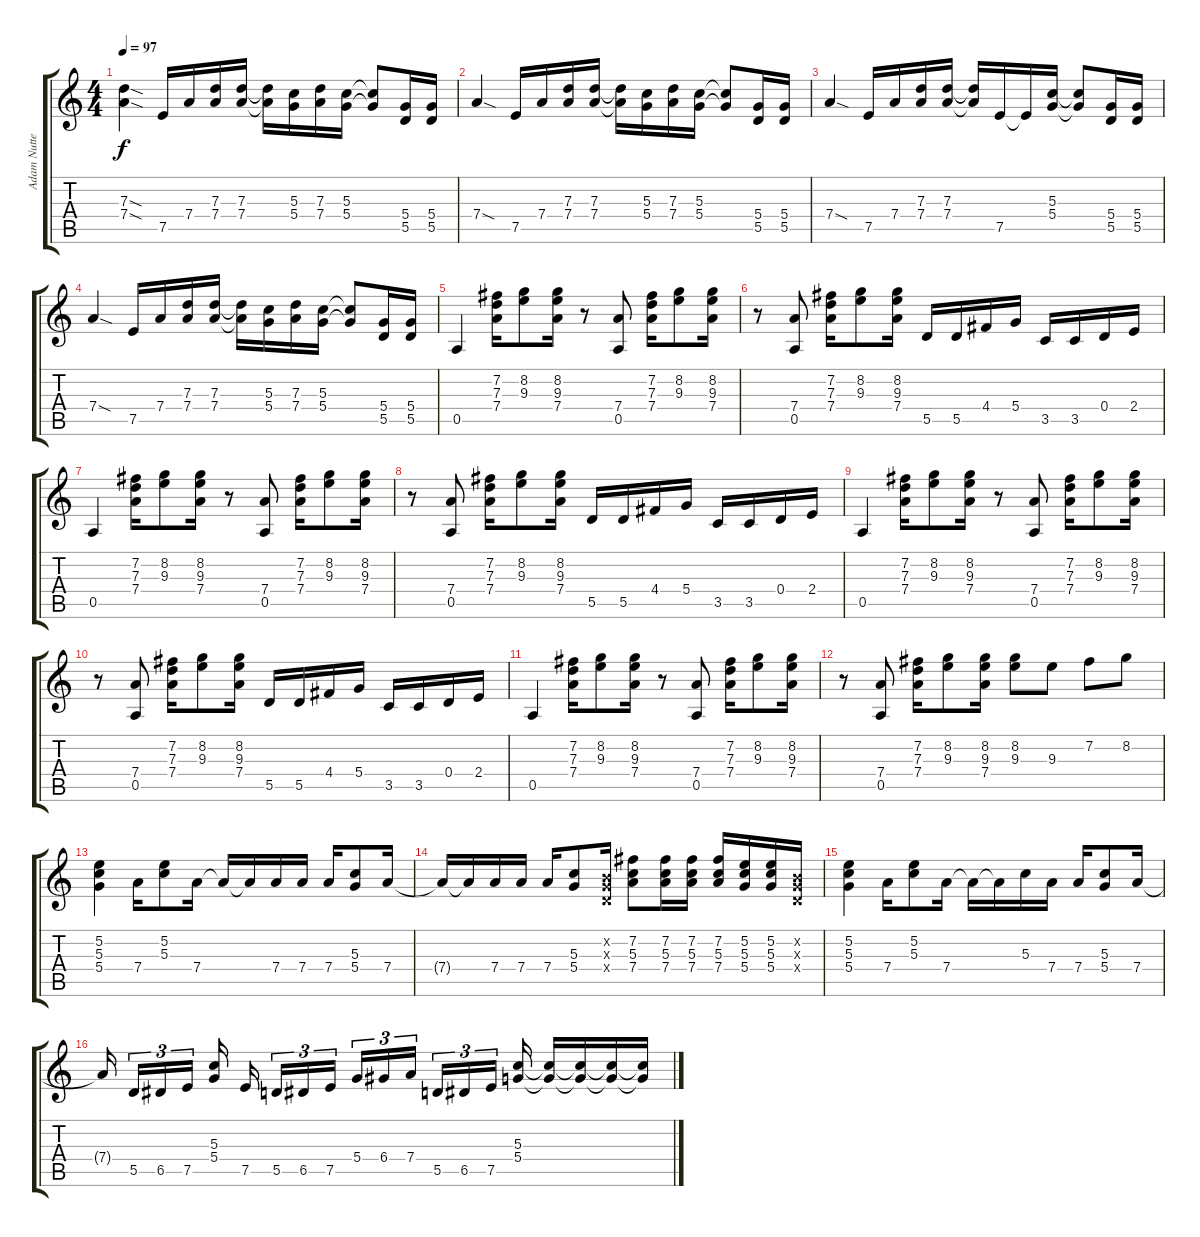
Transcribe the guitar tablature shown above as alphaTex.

\track ("Adam Nutter" "Adam Nutte") {instrument distortionguitar}
\staff {score tabs}
\tuning (E4 B3 G3 D3 A2 E2) {hide}
\ts (4 4)
\tempo 97
\clef g2
\ks c
(7.3{sod} 7.4{sod}).4{dy f} 7.5.16 7.4.16 (7.3 7.4).16 (7.3 7.4).16 (7.3{t} 7.4{t}).16 (5.3 5.4).16 (7.3 7.4).16 (5.3 5.4).16 (5.3{t} 5.4{t}).8 (5.4 5.5).16 (5.4 5.5).16 |
7.4{sod}.4 7.5.16 7.4.16 (7.3 7.4).16 (7.3 7.4).16 (7.3{t} 7.4{t}).16 (5.3 5.4).16 (7.3 7.4).16 (5.3 5.4).16 (5.3{t} 5.4{t}).8 (5.4 5.5).16 (5.4 5.5).16 |
7.4{sod}.4 7.5.16 7.4.16 (7.3 7.4).16 (7.3 7.4).16 (7.3{t} 7.4{t}).16 7.5.16 7.5{t}.16 (5.3 5.4).16 (5.3{t} 5.4{t}).8 (5.4 5.5).16 (5.4 5.5).16 |
7.4{sod}.4 7.5.16 7.4.16 (7.3 7.4).16 (7.3 7.4).16 (7.3{t} 7.4{t}).16 (5.3 5.4).16 (7.3 7.4).16 (5.3 5.4).16 (5.3{t} 5.4{t}).8 (5.4 5.5).16 (5.4 5.5).16 |
0.5.4 (7.2 7.3 7.4).16 (8.2 9.3).8 (8.2 9.3 7.4).16 r.8 (7.4 0.5).8 (7.2 7.3 7.4).16 (8.2 9.3).8 (8.2 9.3 7.4).16 |
r.8 (7.4 0.5).8 (7.2 7.3 7.4).16 (8.2 9.3).8 (8.2 9.3 7.4).16 5.5.16 5.5.16 4.4.16 5.4.16 3.5.16 3.5.16 0.4.16 2.4.16 |
0.5.4 (7.2 7.3 7.4).16 (8.2 9.3).8 (8.2 9.3 7.4).16 r.8 (7.4 0.5).8 (7.2 7.3 7.4).16 (8.2 9.3).8 (8.2 9.3 7.4).16 |
r.8 (7.4 0.5).8 (7.2 7.3 7.4).16 (8.2 9.3).8 (8.2 9.3 7.4).16 5.5.16 5.5.16 4.4.16 5.4.16 3.5.16 3.5.16 0.4.16 2.4.16 |
0.5.4 (7.2 7.3 7.4).16 (8.2 9.3).8 (8.2 9.3 7.4).16 r.8 (7.4 0.5).8 (7.2 7.3 7.4).16 (8.2 9.3).8 (8.2 9.3 7.4).16 |
r.8 (7.4 0.5).8 (7.2 7.3 7.4).16 (8.2 9.3).8 (8.2 9.3 7.4).16 5.5.16 5.5.16 4.4.16 5.4.16 3.5.16 3.5.16 0.4.16 2.4.16 |
0.5.4 (7.2 7.3 7.4).16 (8.2 9.3).8 (8.2 9.3 7.4).16 r.8 (7.4 0.5).8 (7.2 7.3 7.4).16 (8.2 9.3).8 (8.2 9.3 7.4).16 |
r.8 (7.4 0.5).8 (7.2 7.3 7.4).16 (8.2 9.3).8 (8.2 9.3 7.4).16 (8.2 9.3).8 9.3.8 7.2.8 8.2.8 |
(5.2 5.3 5.4).4 7.4.16 (5.2 5.3).8 7.4.16 7.4{t}.16 7.4{t}.16 7.4.16 7.4.16 7.4.16 (5.3 5.4).8 7.4.16 |
7.4{t}.16 7.4{t}.16 7.4.16 7.4.16 7.4.16 (5.3 5.4).8 (0.2{x} 0.3{x} 0.4{x}).16 (7.2 5.3 7.4).8 (7.2 5.3 7.4).16 (7.2 5.3 7.4).16 (7.2 5.3 7.4).16 (5.2 5.3 5.4).16 (5.2 5.3 5.4).16 (0.2{x} 0.3{x} 0.4{x}).16 |
(5.2 5.3 5.4).4 7.4.16 (5.2 5.3).8 7.4.16 7.4{t}.16 7.4{t}.16 5.3.16 7.4.16 7.4.16 (5.3 5.4).8 7.4.16 |
7.4{t}.16 5.5.16{tu (3 2)} 6.5.16{tu (3 2)} 7.5.16{tu (3 2)} (5.3 5.4).16 7.5.16 5.5.16{tu (3 2)} 6.5.16{tu (3 2)} 7.5.16{tu (3 2)} 5.4.16{tu (3 2)} 6.4.16{tu (3 2)} 7.4.16{tu (3 2)} 5.5.16{tu (3 2)} 6.5.16{tu (3 2)} 7.5.16{tu (3 2)} (5.3 5.4).16 (5.3{t} 5.4{t}).16 (5.3{t} 5.4{t}).16 (5.3{t} 5.4{t}).16 (5.3{t} 5.4{t}).16
